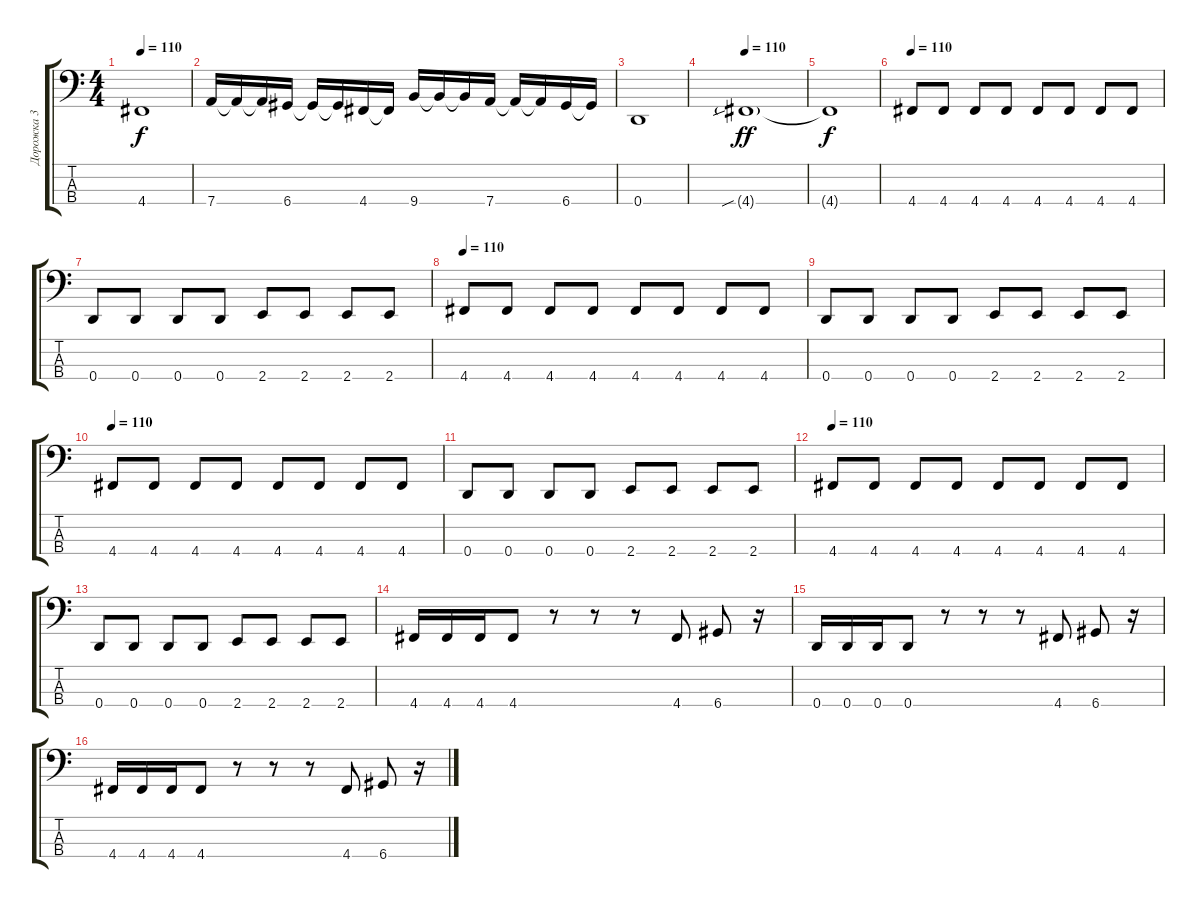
\track ("Дорожка 3" "Дорожка 3") {instrument electricbassfinger}
\staff {score tabs}
\tuning (F2 C2 G1 D1) {hide}
\ts (4 4)
\tempo 110
\clef f4
\ks c
4.4.1{dy f} |
7.4.16 7.4{t}.16 7.4{t}.16 6.4.16 6.4{t}.16 6.4{t}.16 4.4.16 4.4{t}.16 9.4.16 9.4{t}.16 9.4{t}.16 7.4.16 7.4{t}.16 7.4{t}.16 6.4.16 6.4{t}.16 |
0.4.1 |
\tempo 110
4.4{sib g}.1{dy ff} |
4.4{t}.1{dy f} |
\tempo 110
4.4.8 4.4.8 4.4.8 4.4.8 4.4.8 4.4.8 4.4.8 4.4.8 |
0.4.8 0.4.8 0.4.8 0.4.8 2.4.8 2.4.8 2.4.8 2.4.8 |
\tempo 110
4.4.8 4.4.8 4.4.8 4.4.8 4.4.8 4.4.8 4.4.8 4.4.8 |
0.4.8 0.4.8 0.4.8 0.4.8 2.4.8 2.4.8 2.4.8 2.4.8 |
\tempo 110
4.4.8 4.4.8 4.4.8 4.4.8 4.4.8 4.4.8 4.4.8 4.4.8 |
0.4.8 0.4.8 0.4.8 0.4.8 2.4.8 2.4.8 2.4.8 2.4.8 |
\tempo 110
4.4.8 4.4.8 4.4.8 4.4.8 4.4.8 4.4.8 4.4.8 4.4.8 |
0.4.8 0.4.8 0.4.8 0.4.8 2.4.8 2.4.8 2.4.8 2.4.8 |
4.4.16 4.4.16 4.4.16 4.4.8 r.8 r.8 r.8 4.4.8 6.4.8 r.16 |
0.4.16 0.4.16 0.4.16 0.4.8 r.8 r.8 r.8 4.4.8 6.4.8 r.16 |
4.4.16 4.4.16 4.4.16 4.4.8 r.8 r.8 r.8 4.4.8 6.4.8 r.16
